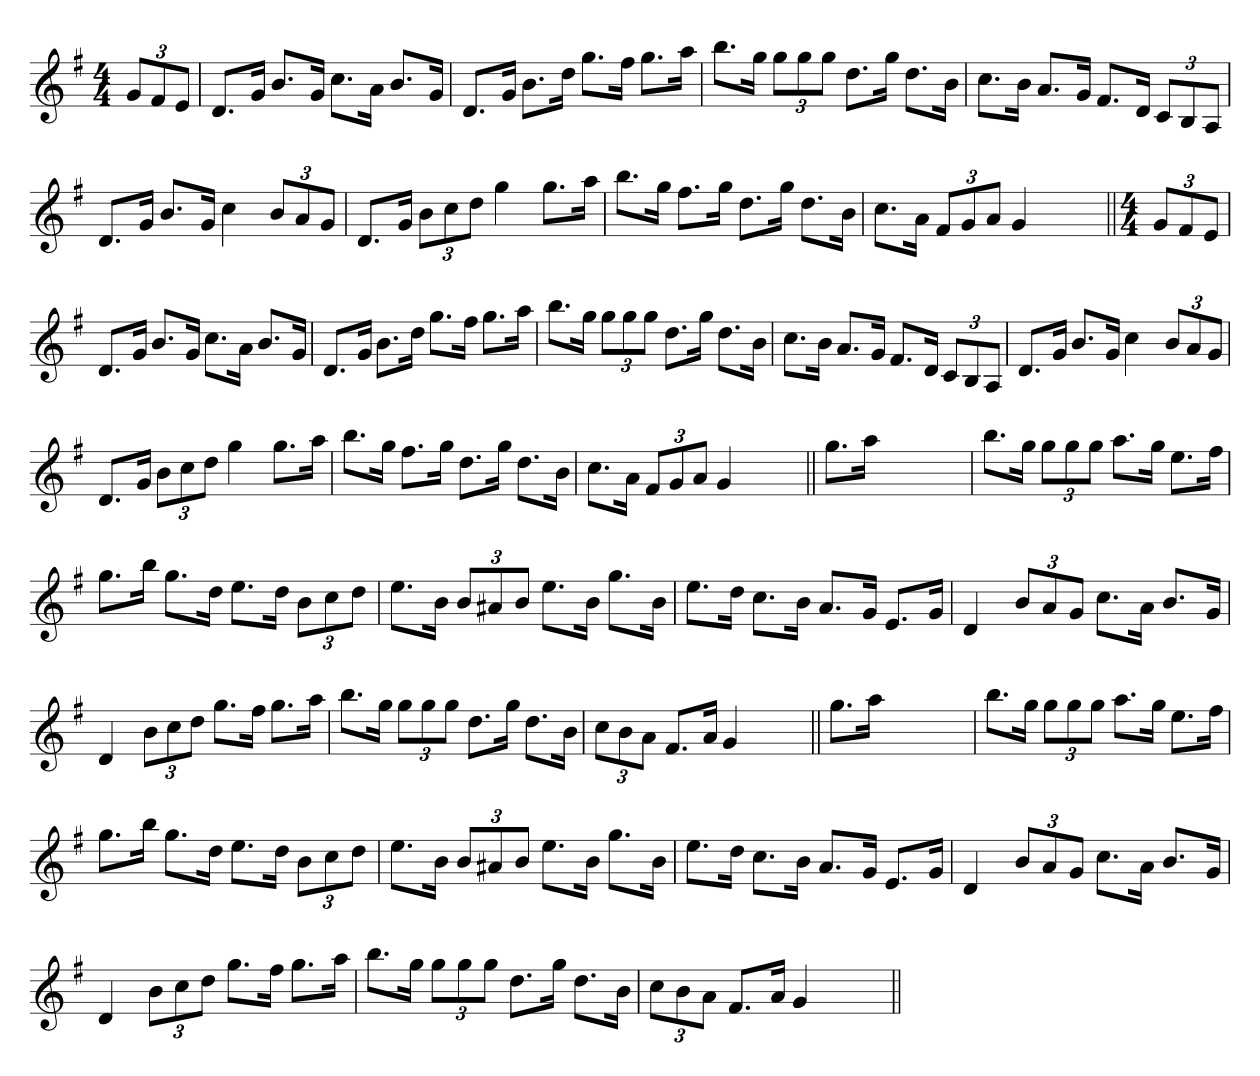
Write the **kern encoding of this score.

**kern
*part1
*staff1
*clefG2
*k[f#]
*G:
*M4/4
=1
12gL
12f#
12eJ
=
8.dL
16gJk
8.bL
16gJk
8.ccL
16aJk
8.bL
16gJk
=
8.dL
16gJk
8.bL
16ddJk
8.ggL
16ff#Jk
8.ggL
16aaJk
=
8.bbL
16ggJk
12ggL
12gg
12ggJ
8.ddL
16ggJk
8.ddL
16bJk
=
8.ccL
16bJk
8.aL
16gJk
8.f#L
16dJk
12cL
12B
12AJ
=
8.dL
16gJk
8.bL
16gJk
4cc
12bL
12a
12gJ
=
8.dL
16gJk
12bL
12cc
12ddJ
4gg
8.ggL
16aaJk
=
8.bbL
16ggJk
8.ff#L
16ggJk
8.ddL
16ggJk
8.ddL
16bJk
=
8.ccL
16aJk
12f#L
12g
12aJ
4g
4ryy
=||
*M4/4
12gL
12f#
12eJ
=
8.dL
16gJk
8.bL
16gJk
8.ccL
16aJk
8.bL
16gJk
=
8.dL
16gJk
8.bL
16ddJk
8.ggL
16ff#Jk
8.ggL
16aaJk
=
8.bbL
16ggJk
12ggL
12gg
12ggJ
8.ddL
16ggJk
8.ddL
16bJk
=
8.ccL
16bJk
8.aL
16gJk
8.f#L
16dJk
12cL
12B
12AJ
=
8.dL
16gJk
8.bL
16gJk
4cc
12bL
12a
12gJ
=
8.dL
16gJk
12bL
12cc
12ddJ
4gg
8.ggL
16aaJk
=
8.bbL
16ggJk
8.ff#L
16ggJk
8.ddL
16ggJk
8.ddL
16bJk
=
8.ccL
16aJk
12f#L
12g
12aJ
4g
4ryy
=||
8.ggL
16aaJk
2.ryy
=
8.bbL
16ggJk
12ggL
12gg
12ggJ
8.aaL
16ggJk
8.eeL
16ff#Jk
=
8.ggL
16bbJk
8.ggL
16ddJk
8.eeL
16ddJk
12bL
12cc
12ddJ
=
8.eeL
16bJk
12bL
12a#X
12bJ
8.eeL
16bJk
8.ggL
16bJk
=
8.eeL
16ddJk
8.ccL
16bJk
8.aL
16gJk
8.eL
16gJk
=
4d
12bL
12a
12gJ
8.ccL
16aJk
8.bL
16gJk
=
4d
12bL
12cc
12ddJ
8.ggL
16ff#Jk
8.ggL
16aaJk
=
8.bbL
16ggJk
12ggL
12gg
12ggJ
8.ddL
16ggJk
8.ddL
16bJk
=
12ccL
12b
12aJ
8.f#L
16aJk
4g
4ryy
=||
8.ggL
16aaJk
2.ryy
=
8.bbL
16ggJk
12ggL
12gg
12ggJ
8.aaL
16ggJk
8.eeL
16ff#Jk
=
8.ggL
16bbJk
8.ggL
16ddJk
8.eeL
16ddJk
12bL
12cc
12ddJ
=
8.eeL
16bJk
12bL
12a#X
12bJ
8.eeL
16bJk
8.ggL
16bJk
=
8.eeL
16ddJk
8.ccL
16bJk
8.aL
16gJk
8.eL
16gJk
=
4d
12bL
12a
12gJ
8.ccL
16aJk
8.bL
16gJk
=
4d
12bL
12cc
12ddJ
8.ggL
16ff#Jk
8.ggL
16aaJk
=
8.bbL
16ggJk
12ggL
12gg
12ggJ
8.ddL
16ggJk
8.ddL
16bJk
=
12ccL
12b
12aJ
8.f#L
16aJk
4g
4ryy
=||
*-
